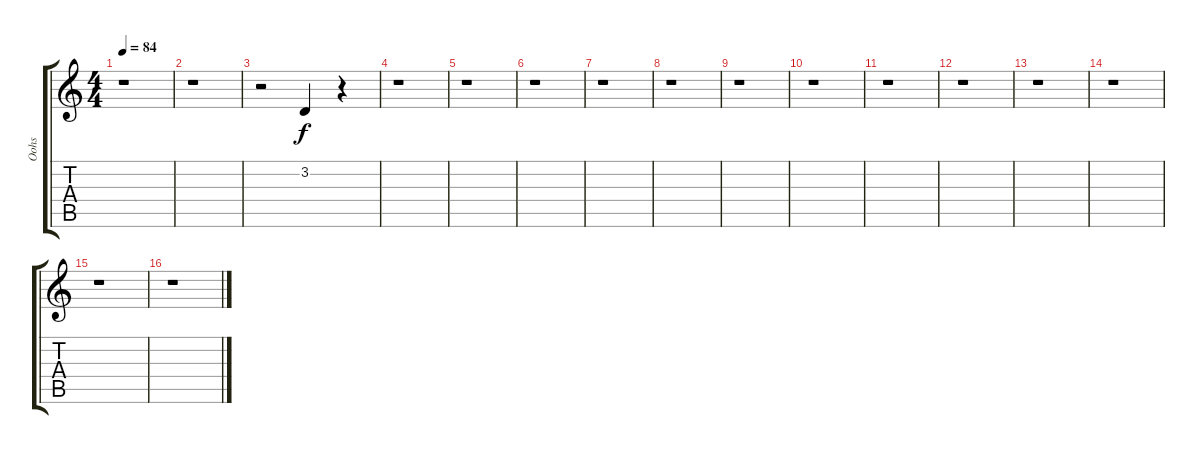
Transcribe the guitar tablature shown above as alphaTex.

\track ("Oohs" "Oohs") {instrument voiceoohs}
\staff {score tabs}
\tuning (E4 B3 G3 D3 A2 E2) {hide}
\ts (4 4)
\tempo 84
\clef g2
\ks c
r.1{dy f} |
r.1 |
r.2 3.2.4 r.4 |
r.1 |
r.1 |
r.1 |
r.1 |
r.1 |
r.1 |
r.1 |
r.1 |
r.1 |
r.1 |
r.1 |
r.1 |
r.1
